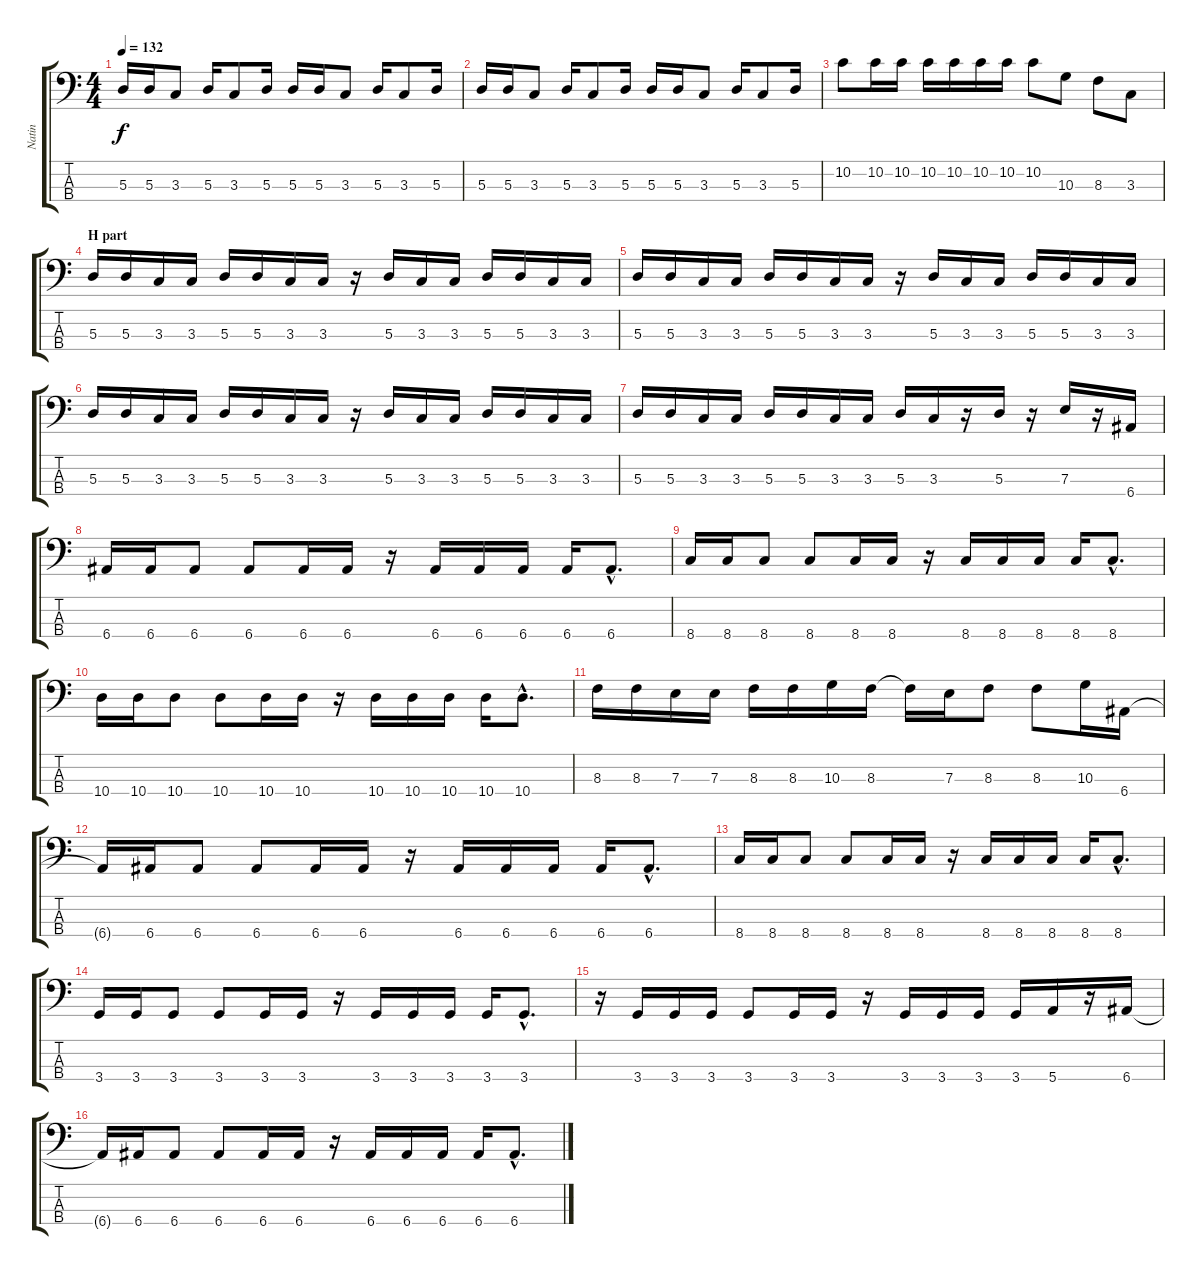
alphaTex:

\track ("Natin" "Natin") {instrument electricbasspick}
\staff {score tabs}
\tuning (G2 D2 A1 E1) {hide}
\ts (4 4)
\tempo 132
\clef f4
\ks c
5.3.16{dy f} 5.3.16 3.3.8 5.3.16 3.3.8 5.3.16 5.3.16 5.3.16 3.3.8 5.3.16 3.3.8 5.3.16 |
5.3.16 5.3.16 3.3.8 5.3.16 3.3.8 5.3.16 5.3.16 5.3.16 3.3.8 5.3.16 3.3.8 5.3.16 |
10.2.8 10.2.16 10.2.16 10.2.16 10.2.16 10.2.16 10.2.16 10.2.8 10.3.8 8.3.8 3.3.8 |
\section ("" "H part")
5.3.16 5.3.16 3.3.16 3.3.16 5.3.16 5.3.16 3.3.16 3.3.16 r.16 5.3.16 3.3.16 3.3.16 5.3.16 5.3.16 3.3.16 3.3.16 |
5.3.16 5.3.16 3.3.16 3.3.16 5.3.16 5.3.16 3.3.16 3.3.16 r.16 5.3.16 3.3.16 3.3.16 5.3.16 5.3.16 3.3.16 3.3.16 |
5.3.16 5.3.16 3.3.16 3.3.16 5.3.16 5.3.16 3.3.16 3.3.16 r.16 5.3.16 3.3.16 3.3.16 5.3.16 5.3.16 3.3.16 3.3.16 |
5.3.16 5.3.16 3.3.16 3.3.16 5.3.16 5.3.16 3.3.16 3.3.16 5.3.16 3.3.16 r.16 5.3.16 r.16 7.3.16 r.16 6.4.16 |
6.4.16 6.4.16 6.4.8 6.4.8 6.4.16 6.4.16 r.16 6.4.16 6.4.16 6.4.16 6.4.16 6.4{hac}.8{d} |
8.4.16 8.4.16 8.4.8 8.4.8 8.4.16 8.4.16 r.16 8.4.16 8.4.16 8.4.16 8.4.16 8.4{hac}.8{d} |
10.4.16 10.4.16 10.4.8 10.4.8 10.4.16 10.4.16 r.16 10.4.16 10.4.16 10.4.16 10.4.16 10.4{hac}.8{d} |
8.3.16 8.3.16 7.3.16 7.3.16 8.3.16 8.3.16 10.3.16 8.3.16 8.3{t}.16 7.3.16 8.3.8 8.3.8 10.3.16 6.4.16 |
6.4{t}.16 6.4.16 6.4.8 6.4.8 6.4.16 6.4.16 r.16 6.4.16 6.4.16 6.4.16 6.4.16 6.4{hac}.8{d} |
8.4.16 8.4.16 8.4.8 8.4.8 8.4.16 8.4.16 r.16 8.4.16 8.4.16 8.4.16 8.4.16 8.4{hac}.8{d} |
3.4.16 3.4.16 3.4.8 3.4.8 3.4.16 3.4.16 r.16 3.4.16 3.4.16 3.4.16 3.4.16 3.4{hac}.8{d} |
r.16 3.4.16 3.4.16 3.4.16 3.4.8 3.4.16 3.4.16 r.16 3.4.16 3.4.16 3.4.16 3.4.16 5.4.16 r.16 6.4.16 |
6.4{t}.16 6.4.16 6.4.8 6.4.8 6.4.16 6.4.16 r.16 6.4.16 6.4.16 6.4.16 6.4.16 6.4{hac}.8{d}
